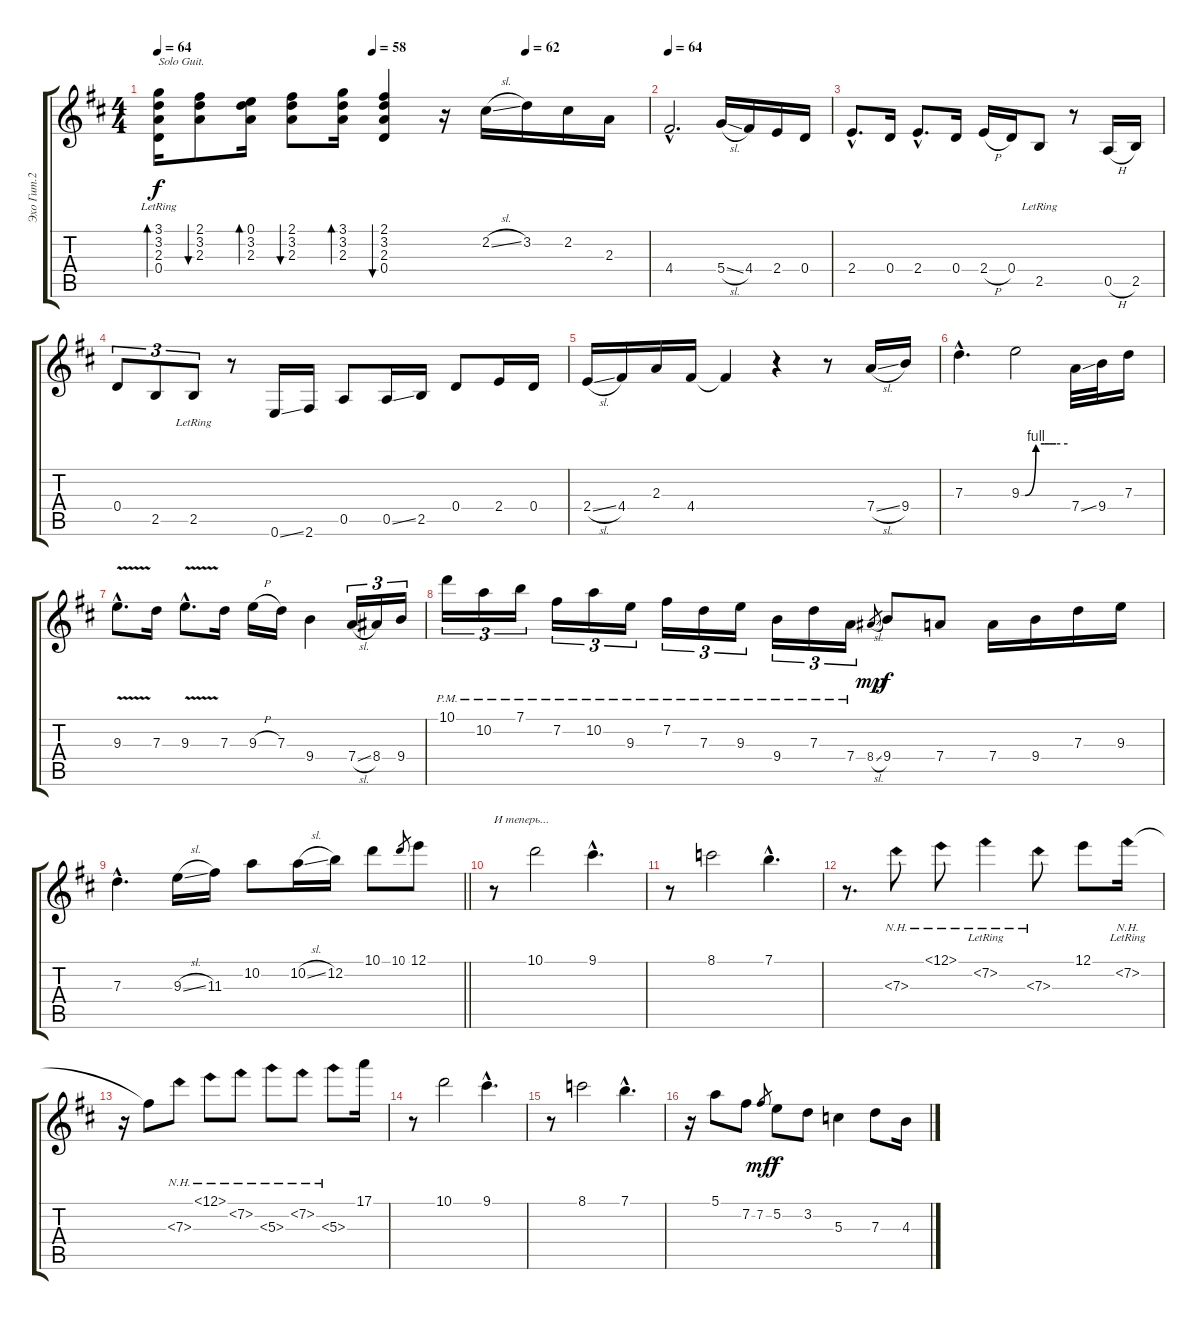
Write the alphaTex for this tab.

\track ("Эхо Гит.2" "Эхо Гит.2") {instrument electricguitarjazz}
\staff {score tabs}
\tuning (E4 B3 G3 D3 A2 E2) {hide}
\ts (4 4)
\tempo 64
\tempo (62 0.75)
\tempo (58 0.4375)
\clef g2
\ks d
(3.1 3.2 2.3 0.4{lr}).16{bd 30 txt "Solo Guit." dy f volume 7 balance 16 instrument koto} (2.1 3.2 2.3).8{bu 30} (0.1 3.2 2.3).16{bd 30} (2.1 3.2 2.3).8{bu 30} (3.1 3.2 2.3).16{bd 30} (2.1 3.2 2.3 0.4).4{bu 30} r.16 2.2{sl}.16{volume 9} 3.2.16 2.2.16 2.3.16 |
\tempo 64
4.4{hac}.2{d} 5.4{sl}.16 4.4.16 2.4.16 0.4.16 |
2.4{hac}.8{d} 0.4.16 2.4{hac}.8{d} 0.4.16 2.4{h}.16 0.4.16 2.5{lr}.8 r.8 0.5{h}.16 2.5.16 |
0.4.8{tu (3 2)} 2.5.8{tu (3 2)} 2.5{lr}.8{tu (3 2)} r.8 0.6{ss}.16 2.6.16 0.5.8 0.5{ss}.16 2.5.16 0.4.8 2.4.16 0.4.16 |
2.4{sl}.16 4.4.16 2.3.16 4.4.16 4.4{t}.4 r.4 r.8 7.4{sl}.16 9.4.16 |
7.3{hac}.4{d} 9.3{be (custom 0 0 5 0 19 4 30 4 37 4 45 4 60 4)}.2 7.4{ss}.32 9.4.32 7.3.16 |
9.3{v hac}.8{d} 7.3.16 9.3{v hac}.8{d} 7.3.16 9.3{h}.16 7.3.16 9.4.4 7.4{sl}.16{tu (3 2)} 8.4.16{tu (3 2)} 9.4.16{tu (3 2)} |
10.1{pm}.16{tu (3 2) volume 8} 10.2{pm}.16{tu (3 2)} 7.1{pm}.16{tu (3 2)} 7.2{pm}.16{tu (3 2)} 10.2{pm}.16{tu (3 2)} 9.3{pm}.16{tu (3 2)} 7.2{pm}.16{tu (3 2)} 7.3{pm}.16{tu (3 2)} 9.3{pm}.16{tu (3 2)} 9.4{pm}.16{tu (3 2)} 7.3{pm}.16{tu (3 2)} 7.4{pm}.16{tu (3 2)} 8.4{sl}.8{gr dy mp} 9.4.8{dy f} 7.4.8 7.4.16 9.4.16 7.3.16 9.3.16 |
\barLineRight lightlight
7.3{hac}.4{d} 9.3{sl}.16 11.3.16 10.2.8 10.2{sl}.16 12.2.16 10.1.8{volume 4} 10.1.8{gr} 12.1.8 |
r.8{txt "И теперь..." volume 6 balance 14 instrument electricguitarjazz} 10.1.2 9.1{hac}.4{d} |
r.8 8.1.2 7.1{hac}.4{d} |
r.8{d} 7.3{nh}.8 12.1{nh}.8 7.2{nh lr}.4 7.3{nh}.8 12.1.8 7.2{nh lr}.16 |
r.16 7.2{t}.8 7.3{nh}.8 12.1{nh}.8 7.2{nh}.8 5.3{nh}.8 7.2{nh}.8 5.3{nh}.8 17.1.16 |
r.8 10.1.2 9.1{hac}.4{d} |
r.8 8.1.2 7.1{hac}.4{d} |
r.16{volume 6 balance 16 instrument electricguitarjazz} 5.1.8 7.2.8 7.2.8{gr dy mf} 5.2.8{dy f} 3.2.8 5.3.4 7.3.8 4.3.16
